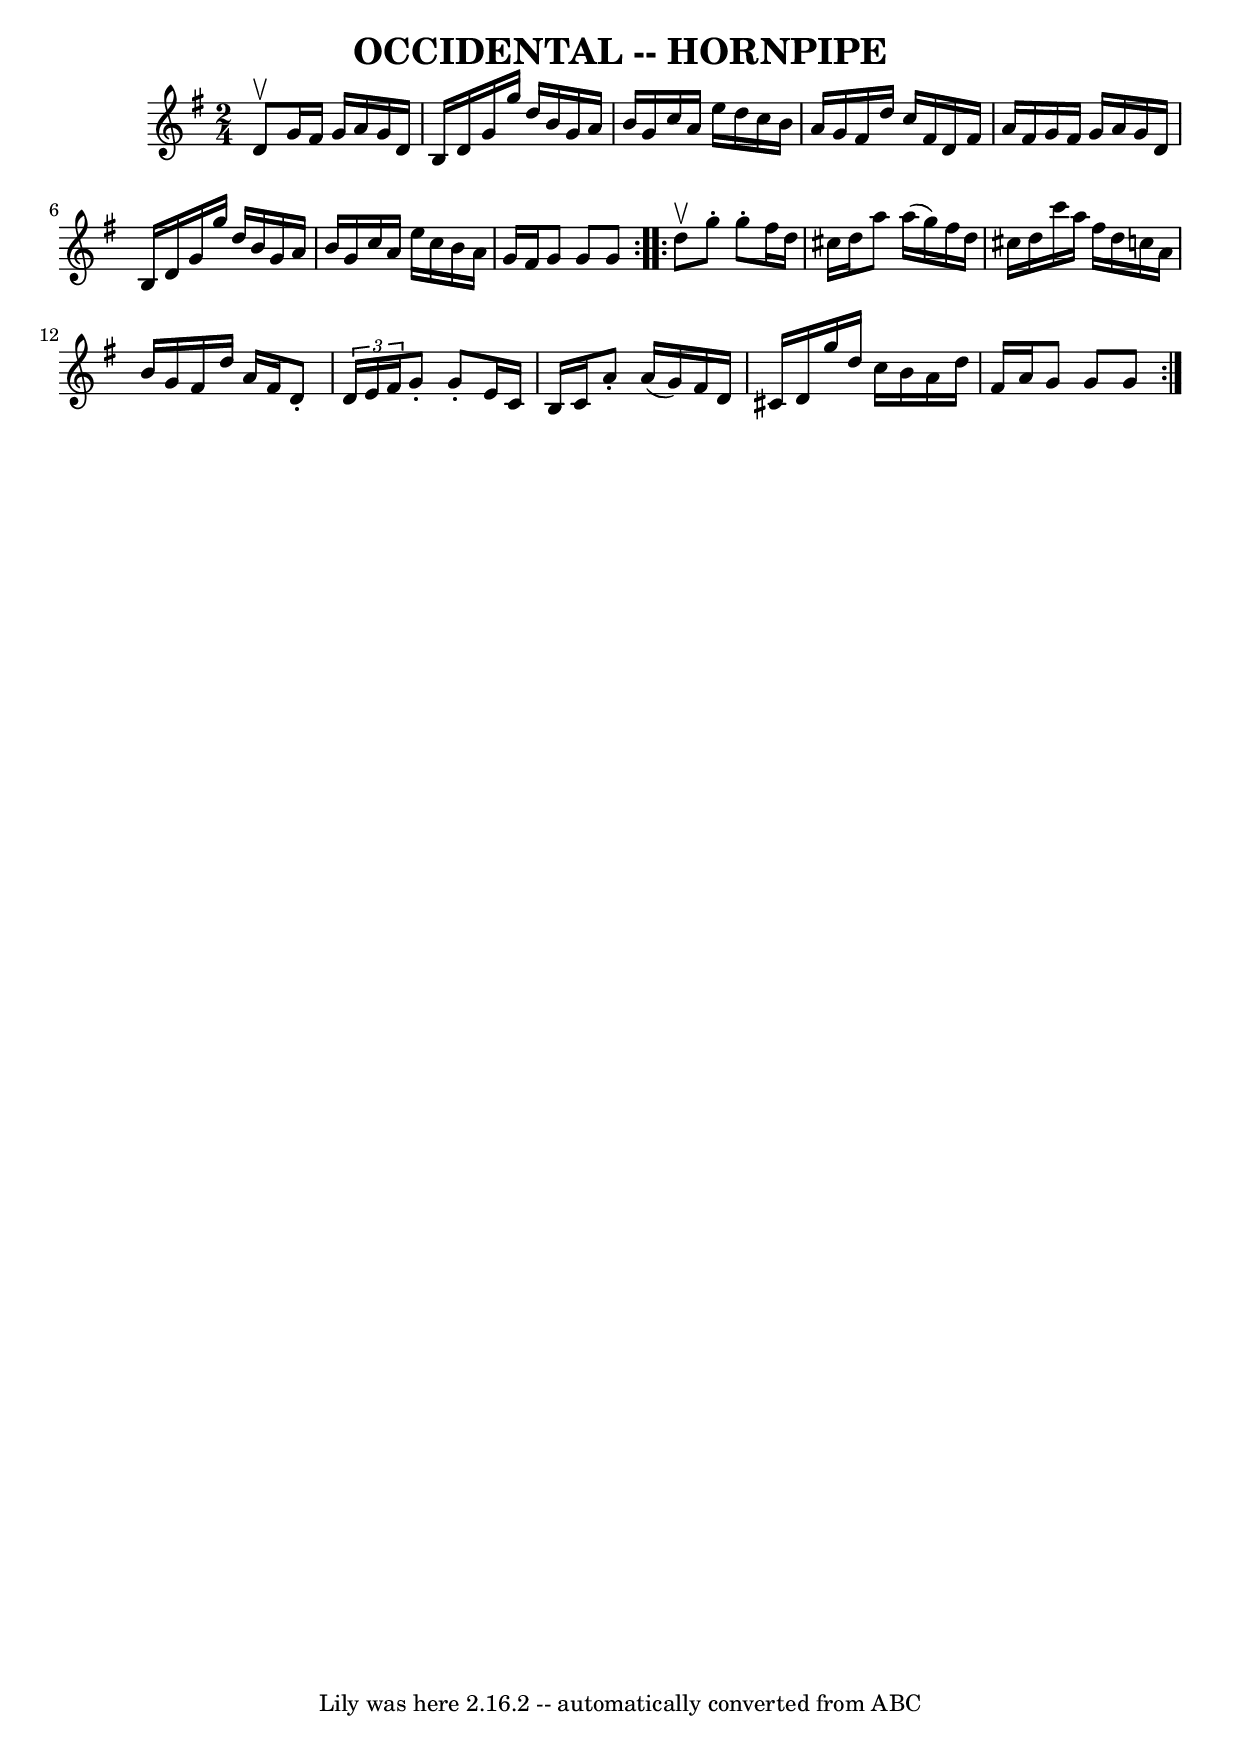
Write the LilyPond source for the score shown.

\version "2.16.2"
\include "Mammoth.ily"
\header {
  %% book = "Ryan's Mammoth Collection of Fiddle Tunes"
 crossRefNumber = "1"
 footnotes = ""
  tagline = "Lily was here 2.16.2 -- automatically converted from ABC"
  title = "OCCIDENTAL -- HORNPIPE"

}
voicedefault =  {



  \repeat volta 2 {

    \time 2/4 
    \key g \major d'8^\upbow        |
 g'16 fs'16 g'16 a'16 g'16 d'16 b16 d'16     |
 g'16 g''16 d''16 b'16 g'16 a'16 b'16 g'16     |
 c''16 a'16 e''16 d''16 c''16 b'16 a'16 g'16     |
 fs'16 d''16 c''16 fs'16 d'16 fs'16 a'16 fs'16    |  |
 g'16 fs'16 g'16 a'16 g'16 d'16 b16 d'16     |
 g'16 g''16 d''16 b'16 g'16 a'16 b'16 g'16     |
 c''16 a'16 e''16 c''16 b'16 a'16 g'16 fs'16     |
 g'8    
 g'8 g'8    
  }     
  \repeat volta 2 { d''8^\upbow        |
 g''8-. g''8-. fs''16 d''16 cs''16 d''16     |
 a''8 a''16 ( g''16) fs''16 d''16 cs''16 d''16     |
 c'''16 a''16 fs''16 d''16 c''16 a'16 b'16 g'16     |
 fs'16    
 d''16 a'16 fs'16 d'8-. \times 2/3 { d'16 e'16 fs'16   					}    |  |
 g'8-. g'8-. e'16 c'16 b16 c'16     |
 a'8-. a'16 (g'16) fs'16 d'16 cs'16 d'16     |
 g''16 d''16 c''16 b'16 a'16 d''16 fs'16 a'16    |
 g'8 g'8 g'8    
  }   

}

\score{
  <<

    \context Staff="default"
    {
      \voicedefault 
      
    }

  >>
  \layout {
    
  }
  \midi {
  }

}
